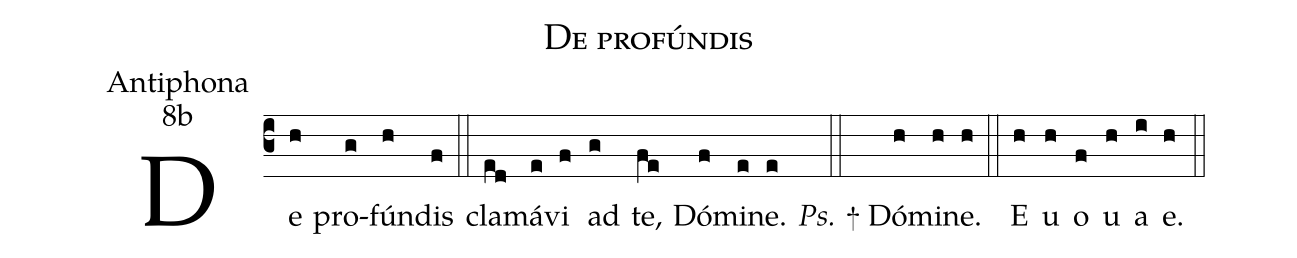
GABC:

name:De profúndis;
office-part:Antiphona;
mode:8b;
%%
(c3) De(h) pro(g)fún(h)dis(f) (::) cla(ed)má(e)vi(f) ad(g) te,(fe) Dó(f)mi(e)ne.(e) (::)
<i>Ps.</i> <sp>+</sp> D{ó}(h)mi(h)ne.(h) (::)
<eu> E(h) u(h) o(f) u(h) a(i) e.(h) </eu>(::)
